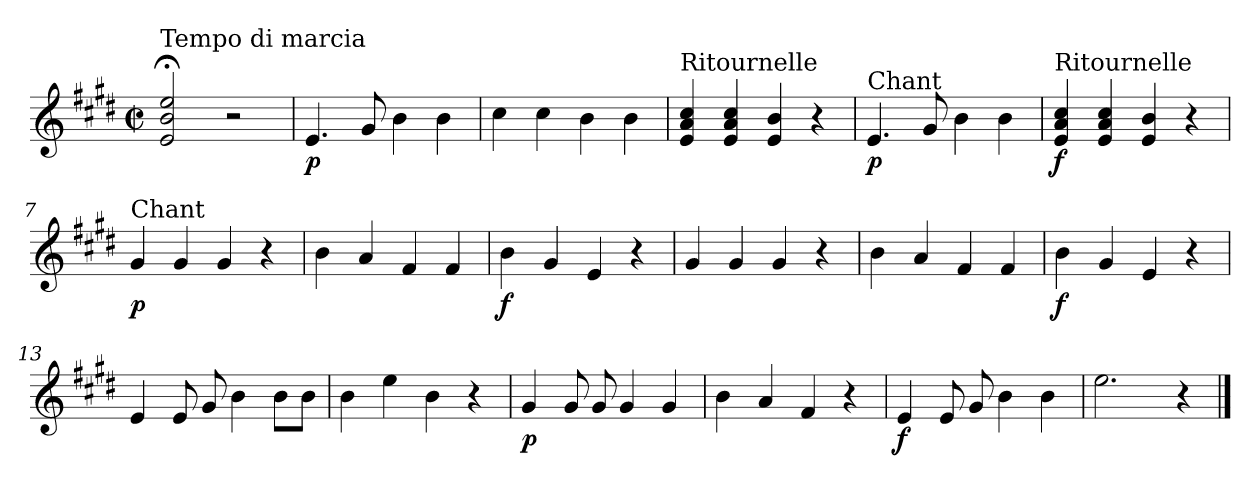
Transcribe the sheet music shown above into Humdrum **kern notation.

**kern	**dynam
*part1	*part1
*staff1	*staff1
*clefG2	*
*k[f#c#g#d#]	*
*E:	*
*M2/2	*
*met(c|)	*
=1	=1
!LO:TX:a:t=Tempo di marcia	!
2e;</ 2b;</ 2ee;</	.
2r	.
=2	=2
!	!LO:DY:b
4.e/	p
8g#/	.
4b\	.
4b\	.
=3	=3
4cc#\	.
4cc#\	.
4b\	.
4b\	.
=4	=4
!LO:TX:a:t=Ritournelle	!
4e/ 4a/ 4cc#/	.
4e/ 4a/ 4cc#/	.
4e/ 4b/	.
4r	.
=5	=5
!LO:TX:a:t=Chant	!
!	!LO:DY:b
4.e/	p
8g#/	.
4b\	.
4b\	.
!!LO:LB:g=z
=6	=6
!LO:TX:a:t=Ritournelle	!
!	!LO:DY:b
4e/ 4a/ 4cc#/	f
4e/ 4a/ 4cc#/	.
4e/ 4b/	.
4r	.
=7	=7
!LO:TX:a:t=Chant	!
!	!LO:DY:b
4g#/	p
4g#/	.
4g#/	.
4r	.
=8	=8
4b\	.
4a/	.
4f#/	.
4f#/	.
=9	=9
!	!LO:DY:b
4b\	f
4g#/	.
4e/	.
4r	.
=10	=10
4g#/	.
4g#/	.
4g#/	.
4r	.
=11	=11
4b\	.
4a/	.
4f#/	.
4f#/	.
!!LO:LB:g=z
=12	=12
!	!LO:DY:b
4b\	f
4g#/	.
4e/	.
4r	.
=13	=13
4e/	.
8e/	.
8g#/	.
4b\	.
8b\L	.
8b\J	.
=14	=14
4b\	.
4ee\	.
4b\	.
4r	.
=15	=15
!	!LO:DY:b
4g#/	p
8g#/	.
8g#/	.
4g#/	.
4g#/	.
=16	=16
4b\	.
4a/	.
4f#/	.
4r	.
!!LO:LB:g=z
=17	=17
!	!LO:DY:b
4e/	f
8e/	.
8g#/	.
4b\	.
4b\	.
=18	=18
2.ee\	.
4r	.
==	==
*-	*-
